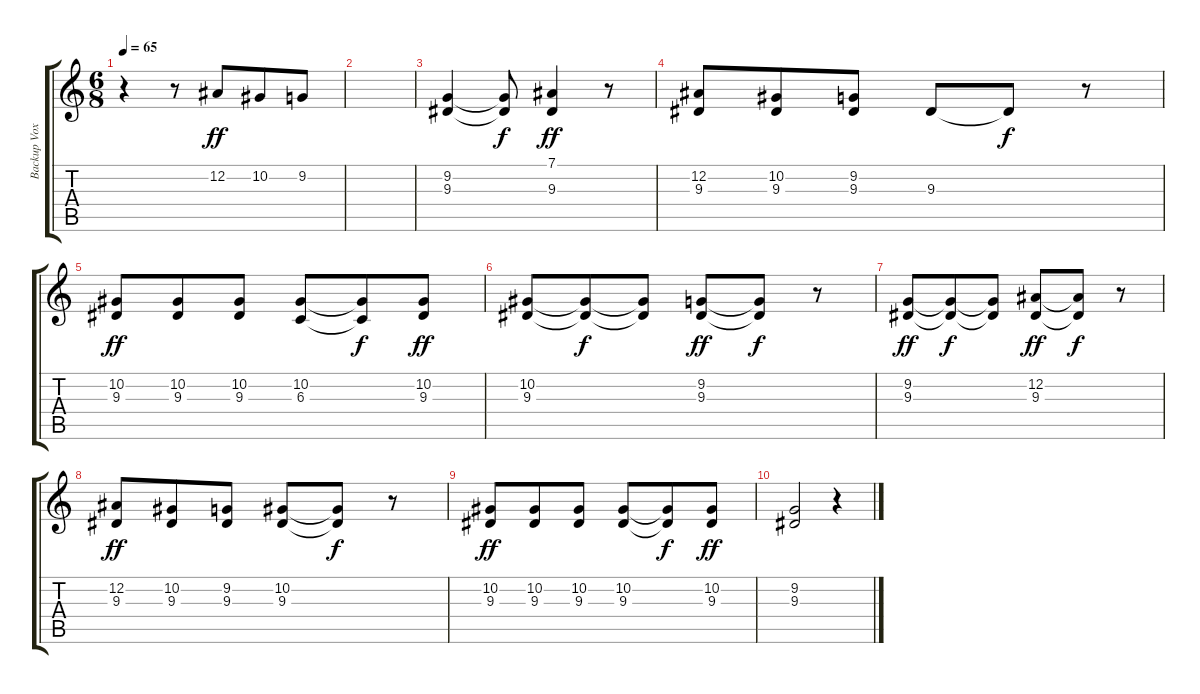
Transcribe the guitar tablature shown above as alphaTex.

\track ("Backup Vox" "Backup Vox") {instrument englishhorn}
\staff {score tabs}
\tuning (Eb4 Bb3 Gb3 Db3 Ab2 Eb2) {hide}
\ts (6 8)
\tempo 65
\clef g2
\ks c
r.4{dy ff} r.8 12.2.8 10.2.8 9.2.8 |
|
(9.2 9.3).4 (9.2{t} 9.3{t}).8{dy f} (7.1 9.3).4{dy ff} r.8 |
(12.2 9.3).8 (10.2 9.3).8 (9.2 9.3).8 9.3.8 9.3{t}.8{dy f} r.8 |
(10.2 9.3).8{dy ff} (10.2 9.3).8 (10.2 9.3).8 (10.2 6.3).8 (10.2{t} 6.3{t}).8{dy f} (10.2 9.3).8{dy ff} |
(10.2 9.3).8 (10.2{t} 9.3{t}).8{dy f} (10.2{t} 9.3{t}).8 (9.2 9.3).8{dy ff} (9.2{t} 9.3{t}).8{dy f} r.8 |
(9.2 9.3).8{dy ff} (9.2{t} 9.3{t}).8{dy f} (9.2{t} 9.3{t}).8 (12.2 9.3).8{dy ff} (12.2{t} 9.3{t}).8{dy f} r.8 |
(12.2 9.3).8{dy ff} (10.2 9.3).8 (9.2 9.3).8 (10.2 9.3).8 (10.2{t} 9.3{t}).8{dy f} r.8 |
(10.2 9.3).8{dy ff} (10.2 9.3).8 (10.2 9.3).8 (10.2 9.3).8 (10.2{t} 9.3{t}).8{dy f} (10.2 9.3).8{dy ff} |
(9.2 9.3).2 r.4
